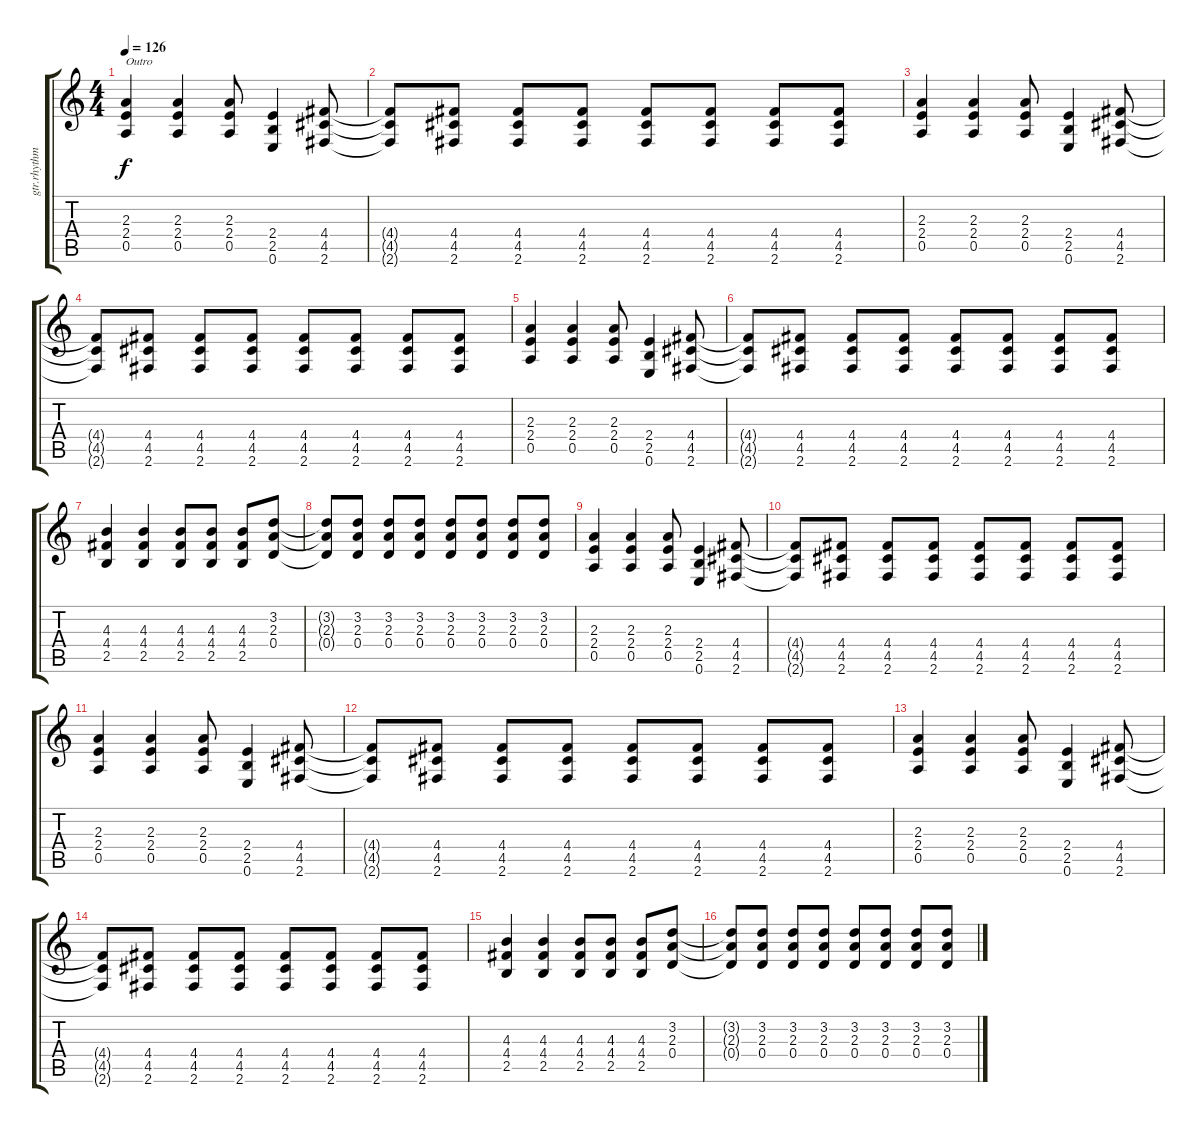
\track ("gtr.rhythm" "gtr.rhythm") {instrument distortionguitar}
\staff {score tabs}
\tuning (E4 B3 G3 D3 A2 E2) {hide}
\ts (4 4)
\tempo 126
\clef g2
\ks c
(2.3 2.4 0.5).4{txt "Outro" dy f} (2.3 2.4 0.5).4 (2.3 2.4 0.5).8 (2.4 2.5 0.6).4 (4.4 4.5 2.6).8 |
(4.4{t} 4.5{t} 2.6{t}).8 (4.4 4.5 2.6).8 (4.4 4.5 2.6).8 (4.4 4.5 2.6).8 (4.4 4.5 2.6).8 (4.4 4.5 2.6).8 (4.4 4.5 2.6).8 (4.4 4.5 2.6).8 |
(2.3 2.4 0.5).4 (2.3 2.4 0.5).4 (2.3 2.4 0.5).8 (2.4 2.5 0.6).4 (4.4 4.5 2.6).8 |
(4.4{t} 4.5{t} 2.6{t}).8 (4.4 4.5 2.6).8 (4.4 4.5 2.6).8 (4.4 4.5 2.6).8 (4.4 4.5 2.6).8 (4.4 4.5 2.6).8 (4.4 4.5 2.6).8 (4.4 4.5 2.6).8 |
(2.3 2.4 0.5).4 (2.3 2.4 0.5).4 (2.3 2.4 0.5).8 (2.4 2.5 0.6).4 (4.4 4.5 2.6).8 |
(4.4{t} 4.5{t} 2.6{t}).8 (4.4 4.5 2.6).8 (4.4 4.5 2.6).8 (4.4 4.5 2.6).8 (4.4 4.5 2.6).8 (4.4 4.5 2.6).8 (4.4 4.5 2.6).8 (4.4 4.5 2.6).8 |
(4.3 4.4 2.5).4 (4.3 4.4 2.5).4 (4.3 4.4 2.5).8 (4.3 4.4 2.5).8 (4.3 4.4 2.5).8 (3.2 2.3 0.4).8 |
(3.2{t} 2.3{t} 0.4{t}).8 (3.2 2.3 0.4).8 (3.2 2.3 0.4).8 (3.2 2.3 0.4).8 (3.2 2.3 0.4).8 (3.2 2.3 0.4).8 (3.2 2.3 0.4).8 (3.2 2.3 0.4).8 |
(2.3 2.4 0.5).4 (2.3 2.4 0.5).4 (2.3 2.4 0.5).8 (2.4 2.5 0.6).4 (4.4 4.5 2.6).8 |
(4.4{t} 4.5{t} 2.6{t}).8 (4.4 4.5 2.6).8 (4.4 4.5 2.6).8 (4.4 4.5 2.6).8 (4.4 4.5 2.6).8 (4.4 4.5 2.6).8 (4.4 4.5 2.6).8 (4.4 4.5 2.6).8 |
(2.3 2.4 0.5).4 (2.3 2.4 0.5).4 (2.3 2.4 0.5).8 (2.4 2.5 0.6).4 (4.4 4.5 2.6).8 |
(4.4{t} 4.5{t} 2.6{t}).8 (4.4 4.5 2.6).8 (4.4 4.5 2.6).8 (4.4 4.5 2.6).8 (4.4 4.5 2.6).8 (4.4 4.5 2.6).8 (4.4 4.5 2.6).8 (4.4 4.5 2.6).8 |
(2.3 2.4 0.5).4 (2.3 2.4 0.5).4 (2.3 2.4 0.5).8 (2.4 2.5 0.6).4 (4.4 4.5 2.6).8 |
(4.4{t} 4.5{t} 2.6{t}).8 (4.4 4.5 2.6).8 (4.4 4.5 2.6).8 (4.4 4.5 2.6).8 (4.4 4.5 2.6).8 (4.4 4.5 2.6).8 (4.4 4.5 2.6).8 (4.4 4.5 2.6).8 |
(4.3 4.4 2.5).4 (4.3 4.4 2.5).4 (4.3 4.4 2.5).8 (4.3 4.4 2.5).8 (4.3 4.4 2.5).8 (3.2 2.3 0.4).8 |
(3.2{t} 2.3{t} 0.4{t}).8 (3.2 2.3 0.4).8 (3.2 2.3 0.4).8 (3.2 2.3 0.4).8 (3.2 2.3 0.4).8 (3.2 2.3 0.4).8 (3.2 2.3 0.4).8 (3.2 2.3 0.4).8
